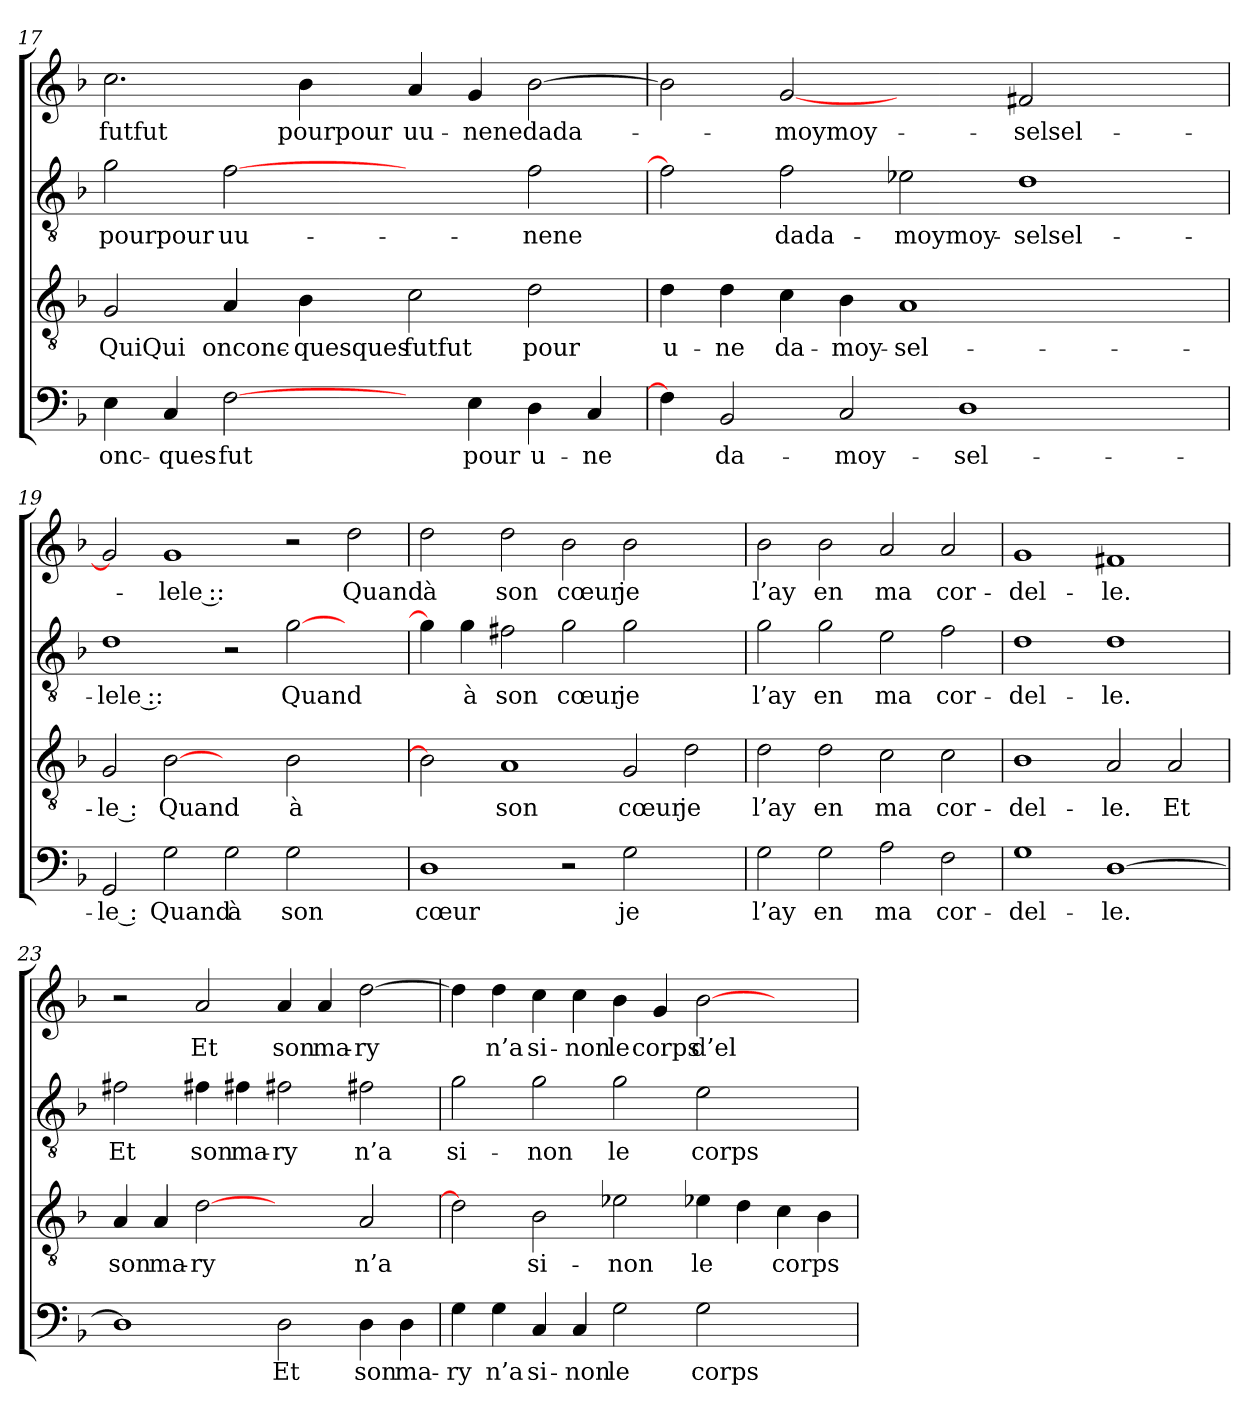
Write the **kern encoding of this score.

**kern	**text	**kern	**text	**kern	**text	**kern	**text
*part4	*part4	*part3	*part3	*part2	*part2	*part1	*part1
*staff4	*staff4	*staff3	*staff3	*staff2	*staff2	*staff1	*staff1
!!LO:LB:g=z
*clefF4	*	*clefGv2	*	*clefGv2	*	*clefG2	*
*k[b-]	*	*k[b-]	*	*k[b-]	*	*k[b-]	*
=17	=17	=17	=17	=17	=17	=17	=17
4E	onc-	2G	QuiQui	2g	pourpour	2.cc	futfut
4C	-ques	.	.	.	.	.	.
[2F	fut	4A	onconc-	[2f	uu-	.	.
.	.	4B-	-quesques	.	.	4b-	pourpour
4ryy	.	2c	futfut	2ryy	.	4a	uu-
4E	pour	.	.	.	.	4g	-nene
4D	u-	2d	pour	2f	-nene	[2b-	dada-
4C	-ne	.	.	.	.	.	.
=18	=18	=18	=18	=18	=18	=18	=18
4F]	.	4d	u-	2f]	.	2b-]	.
2BB-	da-	4d	-ne	.	.	.	.
.	.	4c	da-	2f	dada-	[2g	-moymoy-
2C	-moy-	4B-	-moy-	.	.	.	.
.	.	1A	-sel-	2e-X	-moymoy-	2ryy	.
1D	-sel-	.	.	.	.	.	.
.	.	.	.	1d	-selsel-	2f#X	-selsel-
.	.	2ryy	.	.	.	2ryy	.
4ryy	.	.	.	.	.	.	.
=19	=19	=19	=19	=19	=19	=19	=19
2GG	-le :	2G	-le :	1d	-lele ::	2g]	.
2G	Quand	[2B-	Quand	.	.	1g	-lele ::
2G	à	2ryy	.	2r	.	.	.
2G	son	2B-	à	[2g	Quand	2r	.
2ryy	.	2ryy	.	2ryy	.	2dd	Quand
!!LO:PB:g=z
=20	=20	=20	=20	=20	=20	=20	=20
1D	cœur	2B-]	.	4g]	.	2dd	à
.	.	.	.	4g	à	.	.
.	.	1A	son	2f#X	son	2dd	son
2r	.	.	.	2g	cœur	2b-	cœur
2G	je	2G	cœur	2g	je	2b-	je
2ryy	.	2d	je	2ryy	.	2ryy	.
=21	=21	=21	=21	=21	=21	=21	=21
2G	l’ay	2d	l’ay	2g	l’ay	2b-	l’ay
2G	en	2d	en	2g	en	2b-	en
2A	ma	2c	ma	2e	ma	2a	ma
2F	cor-	2c	cor-	2f	cor-	2a	cor-
=22	=22	=22	=22	=22	=22	=22	=22
1G	-del-	1B-	-del-	1d	-del-	1g	-del-
[1D	-le.	2A	-le.	1d	-le.	1f#X	-le.
.	.	2A	Et	.	.	.	.
!!LO:LB:g=z
=23	=23	=23	=23	=23	=23	=23	=23
1D]	.	4A	son	2f#X	Et	2r	.
.	.	4A	ma-	.	.	.	.
.	.	[2d	-ry	4f#X	son	2a	Et
.	.	.	.	4f#X	ma-	.	.
2D	Et	2ryy	.	2f#X	-ry	4a	son
.	.	.	.	.	.	4a	ma-
4D	son	2A	n’a	2f#X	n’a	[2dd	-ry
4D	ma-	.	.	.	.	.	.
=24	=24	=24	=24	=24	=24	=24	=24
4G	-ry	2d]	.	2g	si-	4dd]	.
4G	n’a	.	.	.	.	4dd	n’a
4C	si-	2B-	si-	2g	-non	4cc	si-
4C	-non	.	.	.	.	4cc	-non
2G	le	2e-X	-non	2g	le	4b-	le
.	.	.	.	.	.	4g	corps
2G	corps	4e-X	le	2e	corps	[2b-	d’el-
.	.	4d	.	.	.	.	.
2ryy	.	4c	corps	2ryy	.	2ryy	.
.	.	4B-	.	.	.	.	.
=	=	=	=	=	=	=	=
*-	*-	*-	*-	*-	*-	*-	*-
